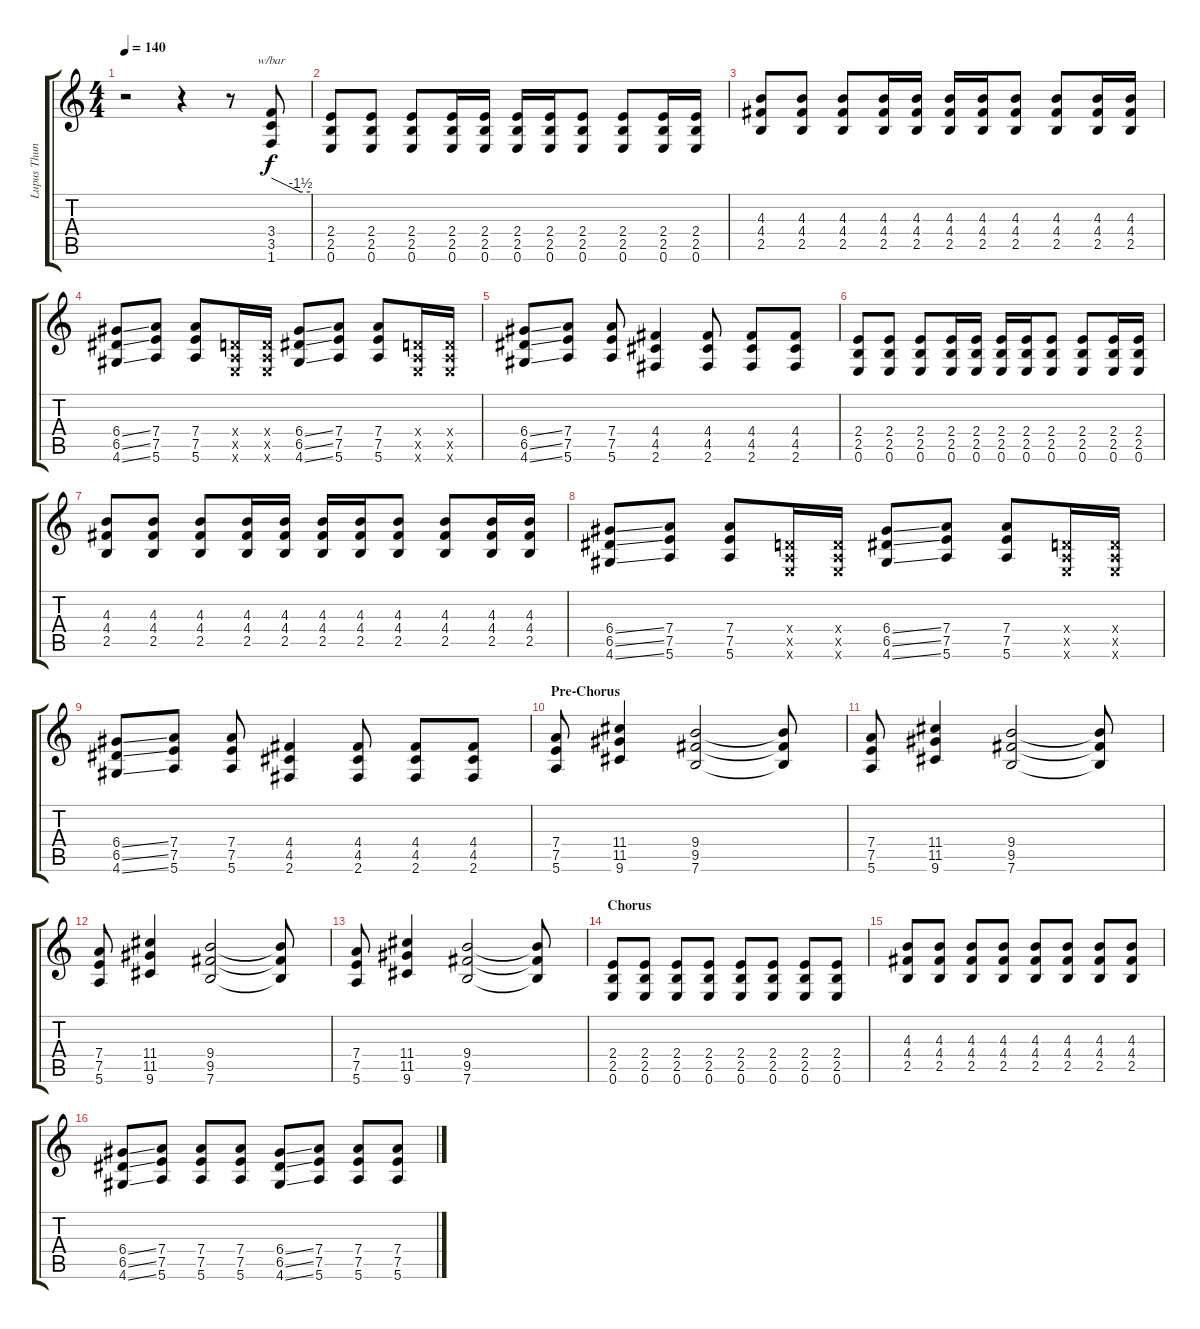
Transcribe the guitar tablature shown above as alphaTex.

\track ("Lupus Thunder" "Lupus Thun") {instrument overdrivenguitar}
\staff {score tabs}
\tuning (E4 B3 G3 D3 A2 E2) {hide}
\ts (4 4)
\tempo 140
\clef g2
\ks c
r.2{dy f} r.4 r.8 (3.4 3.5 1.6).8{tbe (custom default 0 0 45 -6 60 -6) instrument overdrivenguitar} |
(2.4 2.5 0.6).8 (2.4 2.5 0.6).8 (2.4 2.5 0.6).8 (2.4 2.5 0.6).16 (2.4 2.5 0.6).16 (2.4 2.5 0.6).16 (2.4 2.5 0.6).16 (2.4 2.5 0.6).8 (2.4 2.5 0.6).8 (2.4 2.5 0.6).16 (2.4 2.5 0.6).16 |
(4.3 4.4 2.5).8 (4.3 4.4 2.5).8 (4.3 4.4 2.5).8 (4.3 4.4 2.5).16 (4.3 4.4 2.5).16 (4.3 4.4 2.5).16 (4.3 4.4 2.5).16 (4.3 4.4 2.5).8 (4.3 4.4 2.5).8 (4.3 4.4 2.5).16 (4.3 4.4 2.5).16 |
(6.4{ss} 6.5{ss} 4.6{ss}).8 (7.4 7.5 5.6).8 (7.4 7.5 5.6).8 (0.4{x} 0.5{x} 0.6{x}).16 (0.4{x} 0.5{x} 0.6{x}).16 (6.4{ss} 6.5{ss} 4.6{ss}).8 (7.4 7.5 5.6).8 (7.4 7.5 5.6).8 (0.4{x} 0.5{x} 0.6{x}).16 (0.4{x} 0.5{x} 0.6{x}).16 |
(6.4{ss} 6.5{ss} 4.6{ss}).8 (7.4 7.5 5.6).8 (7.4 7.5 5.6).8 (4.4 4.5 2.6).4 (4.4 4.5 2.6).8 (4.4 4.5 2.6).8 (4.4 4.5 2.6).8 |
(2.4 2.5 0.6).8 (2.4 2.5 0.6).8 (2.4 2.5 0.6).8 (2.4 2.5 0.6).16 (2.4 2.5 0.6).16 (2.4 2.5 0.6).16 (2.4 2.5 0.6).16 (2.4 2.5 0.6).8 (2.4 2.5 0.6).8 (2.4 2.5 0.6).16 (2.4 2.5 0.6).16 |
(4.3 4.4 2.5).8 (4.3 4.4 2.5).8 (4.3 4.4 2.5).8 (4.3 4.4 2.5).16 (4.3 4.4 2.5).16 (4.3 4.4 2.5).16 (4.3 4.4 2.5).16 (4.3 4.4 2.5).8 (4.3 4.4 2.5).8 (4.3 4.4 2.5).16 (4.3 4.4 2.5).16 |
(6.4{ss} 6.5{ss} 4.6{ss}).8 (7.4 7.5 5.6).8 (7.4 7.5 5.6).8 (0.4{x} 0.5{x} 0.6{x}).16 (0.4{x} 0.5{x} 0.6{x}).16 (6.4{ss} 6.5{ss} 4.6{ss}).8 (7.4 7.5 5.6).8 (7.4 7.5 5.6).8 (0.4{x} 0.5{x} 0.6{x}).16 (0.4{x} 0.5{x} 0.6{x}).16 |
(6.4{ss} 6.5{ss} 4.6{ss}).8 (7.4 7.5 5.6).8 (7.4 7.5 5.6).8 (4.4 4.5 2.6).4 (4.4 4.5 2.6).8 (4.4 4.5 2.6).8 (4.4 4.5 2.6).8 |
\section ("" "Pre-Chorus")
(7.4 7.5 5.6).8 (11.4 11.5 9.6).4 (9.4 9.5 7.6).2 (9.4{t} 9.5{t} 7.6{t}).8 |
(7.4 7.5 5.6).8 (11.4 11.5 9.6).4 (9.4 9.5 7.6).2 (9.4{t} 9.5{t} 7.6{t}).8 |
(7.4 7.5 5.6).8 (11.4 11.5 9.6).4 (9.4 9.5 7.6).2 (9.4{t} 9.5{t} 7.6{t}).8 |
(7.4 7.5 5.6).8 (11.4 11.5 9.6).4 (9.4 9.5 7.6).2 (9.4{t} 9.5{t} 7.6{t}).8 |
\section ("" "Chorus")
(2.4 2.5 0.6).8 (2.4 2.5 0.6).8 (2.4 2.5 0.6).8 (2.4 2.5 0.6).8 (2.4 2.5 0.6).8 (2.4 2.5 0.6).8 (2.4 2.5 0.6).8 (2.4 2.5 0.6).8 |
(4.3 4.4 2.5).8 (4.3 4.4 2.5).8 (4.3 4.4 2.5).8 (4.3 4.4 2.5).8 (4.3 4.4 2.5).8 (4.3 4.4 2.5).8 (4.3 4.4 2.5).8 (4.3 4.4 2.5).8 |
(6.4{ss} 6.5{ss} 4.6{ss}).8 (7.4 7.5 5.6).8 (7.4 7.5 5.6).8 (7.4 7.5 5.6).8 (6.4{ss} 6.5{ss} 4.6{ss}).8 (7.4 7.5 5.6).8 (7.4 7.5 5.6).8 (7.4 7.5 5.6).8
